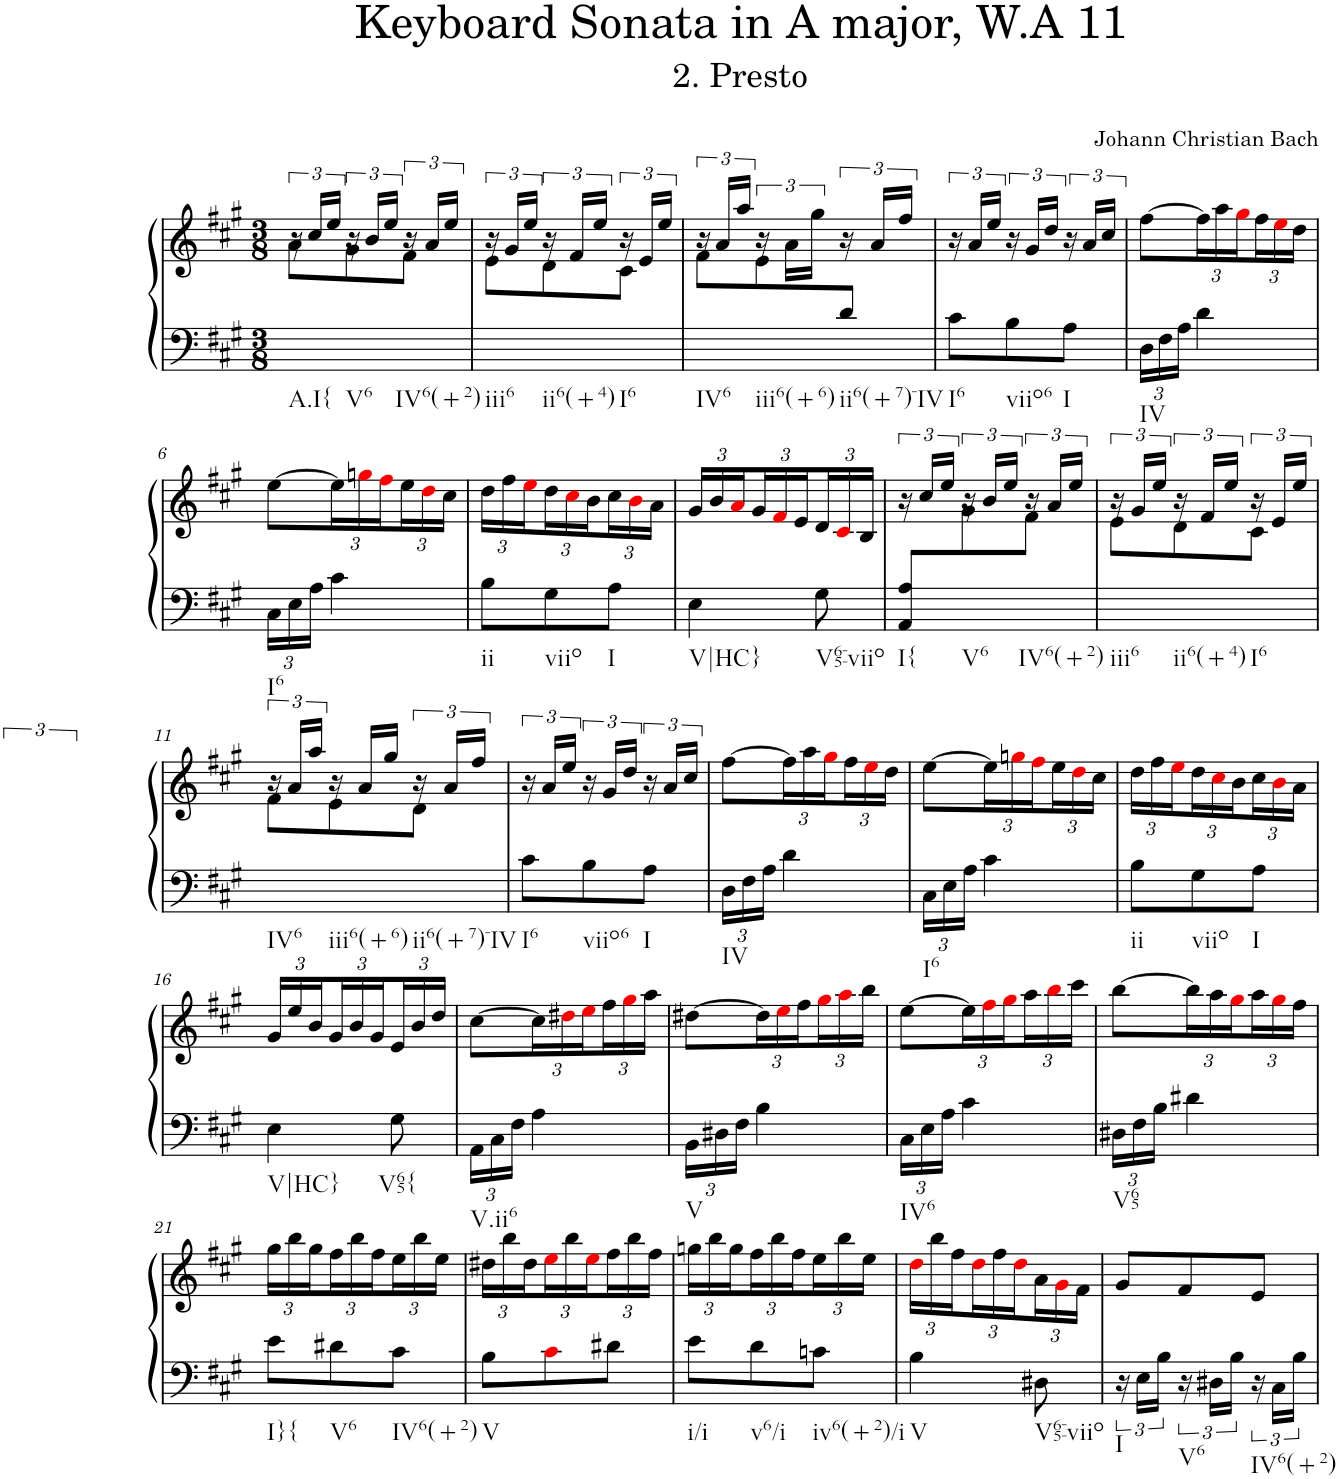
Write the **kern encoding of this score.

**kern	**kern
*part1	*part1
*staff2	*staff1
*I"Piano	*
*I'Pno.	*
*clefF4	*clefG2
*k[f#c#g#]	*k[f#c#g#]
*M3/8	*M3/8
=1	=1
*	*^
!LO:TX:b:t=A.I{	!	!
8ryy	24r	8a\L
.	24cc#/LL	.
.	24ee/JJ	.
!LO:TX:b:t=V6	!	!
8ryy	24r	8g#\
.	24b/LL	.
.	24ee/JJ	.
!LO:TX:b:t=IV6(+2)	!	!
8ryy	24r	8f#\J
.	24a/LL	.
.	24ee/JJ	.
=2	=2	=2
!LO:TX:b:t=iii6	!	!
8ryy	24r	8e\L
.	24g#/LL	.
.	24ee/JJ	.
!LO:TX:b:t=ii6(+4)	!	!
8ryy	24r	8d\
.	24f#/LL	.
.	24ee/JJ	.
!LO:TX:b:t=I6	!	!
8ryy	24r	8c#\J
.	24e/LL	.
.	24ee/JJ	.
=3	=3	=3
!LO:TX:b:t=IV6	!	!
8ryy	24r	8f#\L
.	24a/LL	.
.	24aa/JJ	.
!LO:TX:b:t=iii6(+6)	!	!
8ryy	24r	8e\
.	24a\LL	.
.	24gg#\JJ	.
!LO:TX:b:t=ii6(+7)-IV	!	!
8d/J	24r	8ryy
.	24a/LL	.
.	24ff#/JJ	.
*	*v	*v
=4	=4
!LO:TX:b:t=I6	!
8c#\L	24r
.	24a/LL
.	24ee/JJ
!LO:TX:b:t=viio6	!
8B\	24r
.	24g#/LL
.	24dd/JJ
!LO:TX:b:t=I	!
8A\J	24r
.	24a/LL
.	24cc#/JJ
=5	=5
*Xbrackettup	*
!LO:TX:b:t=IV	!
24D\LL	[8ff#\L
24F#\	.
24A\JJ	.
*	*Xbrackettup
4d\	24ff#\L]
.	24aa\
.	24gg#i\
.	24ff#\
.	24eei\
.	24dd\JJ
!!LO:LB:g=z
=6	=6
!LO:TX:b:t=I6	!
24C#\LL	[8ee\L
24E\	.
24A\JJ	.
4c#\	24ee\L]
.	24ggni\
.	24ff#i\
.	24ee\
.	24ddi\
.	24cc#\JJ
=7	=7
!LO:TX:b:t=ii	!
8B\L	24dd\LL
.	24ff#\
.	24eei\
!LO:TX:b:t=viio	!
8G#\	24dd\
.	24cc#i\
.	24b\
!LO:TX:b:t=I	!
8A\J	24cc#\
.	24bi\
.	24a\JJ
=8	=8
!LO:TX:b:t=V|HC}	!
4E\	24g#/LL
.	24b/
.	24ai/
.	24g#/
.	24f#i/
.	24e/
!LO:TX:b:t=V65-viio	!
8G#\	24d/
.	24c#i/
.	24B/JJ
=9	=9
*	*brackettup
*	*^
!LO:TX:b:t=I{	!	!
8AA/ 8A/L	24r	8ryy
.	24cc#/LL	.
.	24ee/JJ	.
!LO:TX:b:t=V6	!	!
8ryy	24r	8g#\
.	24b/LL	.
.	24ee/JJ	.
!LO:TX:b:t=IV6(+2)	!	!
8ryy	24r	8f#\J
.	24a/LL	.
.	24ee/JJ	.
=10	=10	=10
!LO:TX:b:t=iii6	!	!
8ryy	24r	8e\L
.	24g#/LL	.
.	24ee/JJ	.
!LO:TX:b:t=ii6(+4)	!	!
8ryy	24r	8d\
.	24f#/LL	.
.	24ee/JJ	.
!LO:TX:b:t=I6	!	!
8ryy	24r	8c#\J
.	24e/LL	.
.	24ee/JJ	.
!!LO:LB:g=z	!!
=11	=11	=11
!LO:TX:b:t=IV6	!	!
8ryy	24r	8f#\L
.	24a/LL	.
.	24aa/JJ	.
!LO:TX:b:t=iii6(+6)	!	!
8ryy	24r	8e\
.	24a/LL	.
.	24gg#/JJ	.
!LO:TX:b:t=ii6(+7)-IV	!	!
8ryy	24r	8d\J
.	24a/LL	.
.	24ff#/JJ	.
*	*v	*v
=12	=12
!LO:TX:b:t=I6	!
8c#\L	24r
.	24a/LL
.	24ee/JJ
!LO:TX:b:t=viio6	!
8B\	24r
.	24g#/LL
.	24dd/JJ
!LO:TX:b:t=I	!
8A\J	24r
.	24a/LL
.	24cc#/JJ
=13	=13
!LO:TX:b:t=IV	!
24D\LL	[8ff#\L
24F#\	.
24A\JJ	.
*	*Xbrackettup
4d\	24ff#\L]
.	24aa\
.	24gg#i\
.	24ff#\
.	24eei\
.	24dd\JJ
=14	=14
!LO:TX:b:t=I6	!
24C#\LL	[8ee\L
24E\	.
24A\JJ	.
4c#\	24ee\L]
.	24ggni\
.	24ff#i\
.	24ee\
.	24ddi\
.	24cc#\JJ
=15	=15
!LO:TX:b:t=ii	!
8B\L	24dd\LL
.	24ff#\
.	24eei\
!LO:TX:b:t=viio	!
8G#\	24dd\
.	24cc#i\
.	24b\
!LO:TX:b:t=I	!
8A\J	24cc#\
.	24bi\
.	24a\JJ
!!LO:LB:g=z
=16	=16
!LO:TX:b:t=V|HC}	!
4E\	24g#/LL
.	24ee/
.	24b/
.	24g#/
.	24b/
.	24g#/
!LO:TX:b:t=V65{	!
8G#\	24e/
.	24b/
.	24dd/JJ
=17	=17
!LO:TX:b:t=V.ii6	!
24AA\LL	[8cc#\L
24C#\	.
24F#\JJ	.
4A\	24cc#\L]
.	24dd#Xi\
.	24eei\
.	24ff#\
.	24gg#i\
.	24aa\JJ
=18	=18
!LO:TX:b:t=V	!
24BB\LL	[8dd#X\L
24D#X\	.
24F#\JJ	.
4B\	24dd#\L]
.	24eei\
.	24ff#\
.	24gg#i\
.	24aai\
.	24bb\JJ
=19	=19
!LO:TX:b:t=IV6	!
24C#\LL	[8ee\L
24E\	.
24A\JJ	.
4c#\	24ee\L]
.	24ff#i\
.	24gg#i\
.	24aa\
.	24bbi\
.	24ccc#\JJ
=20	=20
!LO:TX:b:t=V65	!
24D#X\LL	[8bb\L
24F#\	.
24B\JJ	.
4d#X\	24bb\L]
.	24aa\
.	24gg#i\
.	24aa\
.	24gg#i\
.	24ff#\JJ
!!LO:LB:g=z
=21	=21
!LO:TX:b:t=I}{	!
8e\L	24gg#\LL
.	24bb\
.	24gg#\
!LO:TX:b:t=V6	!
8d#X\	24ff#\
.	24bb\
.	24ff#\
!LO:TX:b:t=IV6(+2)	!
8c#\J	24ee\
.	24bb\
.	24ee\JJ
=22	=22
!LO:TX:b:t=V	!
8B\L	24dd#X\LL
.	24bb\
.	24dd#\
8c#i\	24eei\
.	24bb\
.	24eei\
8d#X\J	24ff#\
.	24bb\
.	24ff#\JJ
=23	=23
!LO:TX:b:t=i/i	!
8e\L	24ggn\LL
.	24bb\
.	24gg\
!LO:TX:b:t=v6/i	!
8d\	24ff#\
.	24bb\
.	24ff#\
!LO:TX:b:t=iv6(+2)/i	!
8cn\J	24ee\
.	24bb\
.	24ee\JJ
=24	=24
!LO:TX:b:t=V	!
4B\	24ddi\LL
.	24bb\
.	24ff#\
.	24ddi\
.	24ff#\
.	24ddi\
!LO:TX:b:t=V65-viio	!
8D#X\	24a\
.	24g#i\
.	24f#\JJ
=25	=25
*brackettup	*
!LO:TX:b:t=I	!
24r	8g#/L
24E\LL	.
24B\JJ	.
!LO:TX:b:t=V6	!
24r	8f#/
24D#X\LL	.
24B\JJ	.
!LO:TX:b:t=IV6(+2)	!
24r	8e/J
24C#\LL	.
24B\JJ	.
=	=
*-	*-
